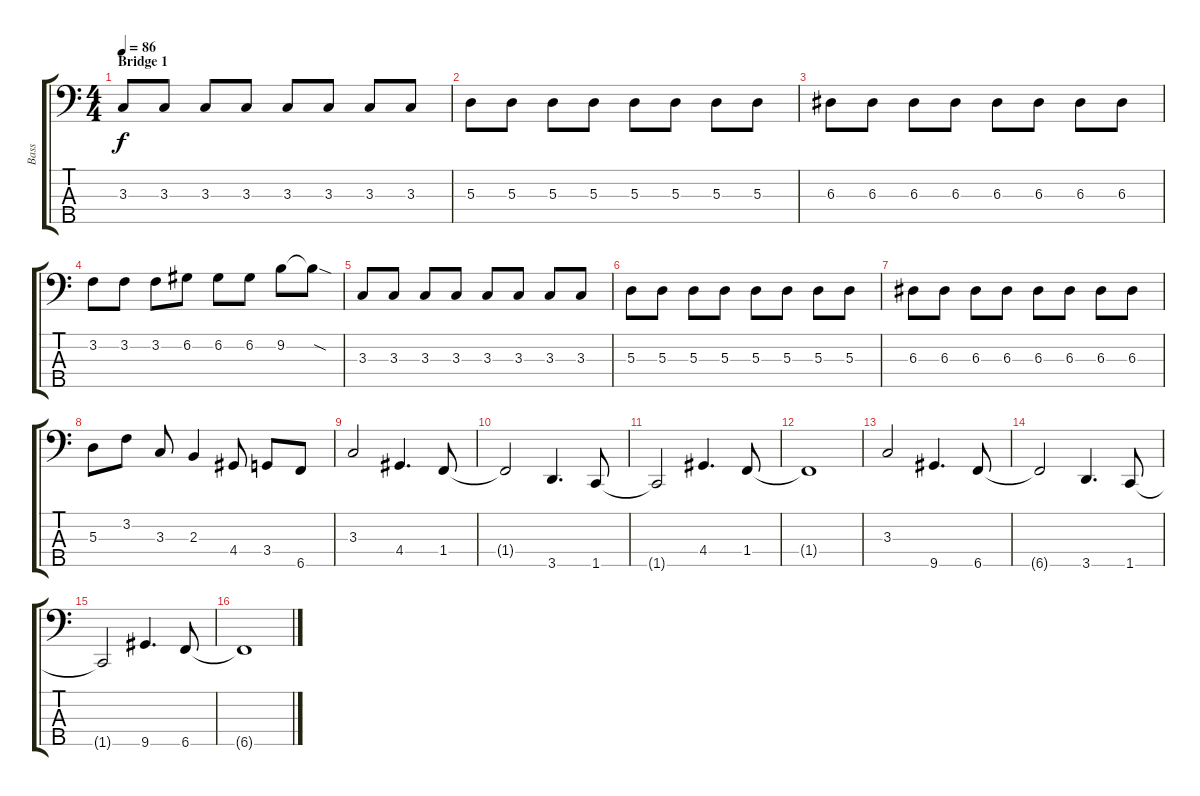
\track ("Bass" "Bass") {instrument electricbassfinger}
\staff {score tabs}
\tuning (G2 D2 A1 E1 B0) {hide}
\ts (4 4)
\section ("" "Bridge 1")
\tempo 86
\clef f4
\ks aminor
3.3.8{dy f} 3.3.8 3.3.8 3.3.8 3.3.8 3.3.8 3.3.8 3.3.8 |
5.3.8 5.3.8 5.3.8 5.3.8 5.3.8 5.3.8 5.3.8 5.3.8 |
6.3.8 6.3.8 6.3.8 6.3.8 6.3.8 6.3.8 6.3.8 6.3.8 |
3.2.8 3.2.8 3.2.8 6.2.8 6.2.8 6.2.8 9.2.8 9.2{sod t}.8 |
3.3.8 3.3.8 3.3.8 3.3.8 3.3.8 3.3.8 3.3.8 3.3.8 |
5.3.8 5.3.8 5.3.8 5.3.8 5.3.8 5.3.8 5.3.8 5.3.8 |
6.3.8 6.3.8 6.3.8 6.3.8 6.3.8 6.3.8 6.3.8 6.3.8 |
5.3.8 3.2.8 3.3.8 2.3.4 4.4.8 3.4.8 6.5.8 |
3.3.2 4.4.4{d} 1.4.8 |
1.4{t}.2 3.5.4{d} 1.5.8 |
1.5{t}.2 4.4.4{d} 1.4.8 |
1.4{t}.1 |
3.3.2 9.5.4{d} 6.5.8 |
6.5{t}.2 3.5.4{d} 1.5.8 |
1.5{t}.2 9.5.4{d} 6.5.8 |
6.5{t}.1
